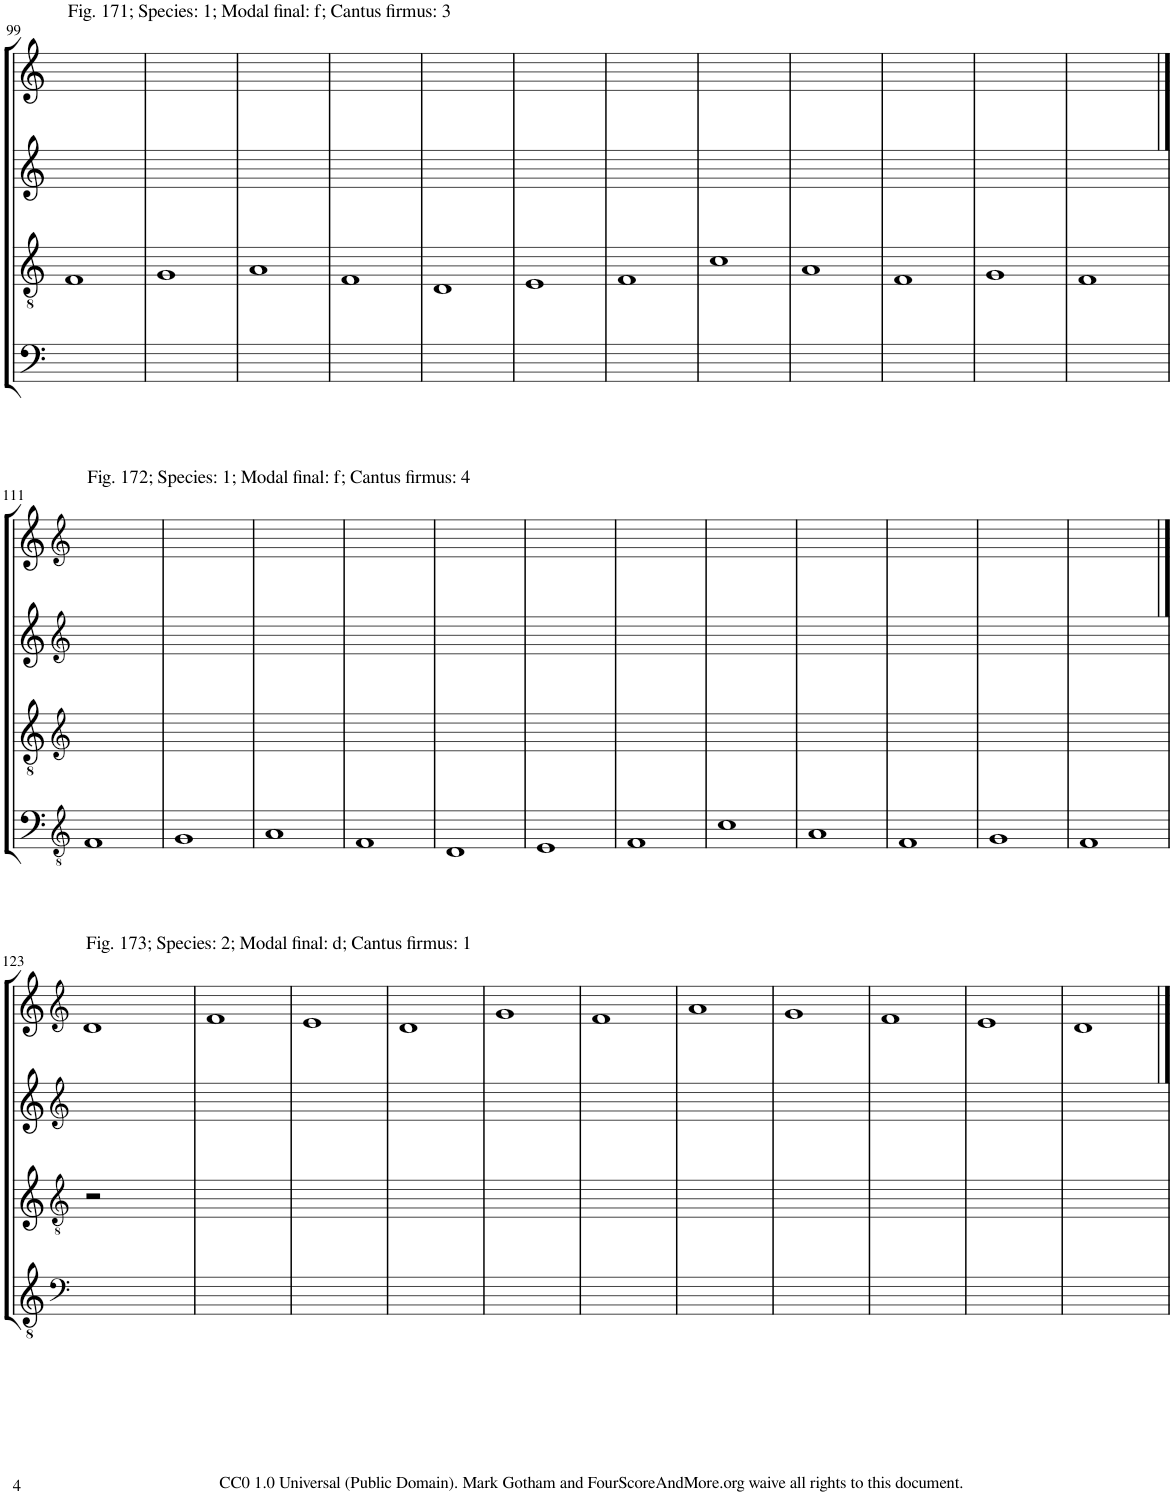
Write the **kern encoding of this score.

**kern	**kern	**kern	**kern
*part4	*part3	*part2	*part1
*staff4	*staff3	*staff2	*staff1
*I"Piano	*I"Piano	*I"Piano	*I"Piano
*I'Pno	*I'Pno	*I'Pno	*I'Pno
!!LO:PB:g=z
*clefF4	*clefGv2	*clefG2	*clefG2
*k[]	*k[]	*k[]	*k[]
*M4/4	*M4/4	*M4/4	*M4/4
=99	=99	=99	=99
!	!	!	!LO:TX:a:t=Fig. 171; Species&colon; 1; Modal final&colon; f; Cantus firmus&colon; 3
1ryy	1F	1ryy	1ryy
=100	=100	=100	=100
1ryy	1G	1ryy	1ryy
=101	=101	=101	=101
1ryy	1A	1ryy	1ryy
=102	=102	=102	=102
1ryy	1F	1ryy	1ryy
=103	=103	=103	=103
1ryy	1D	1ryy	1ryy
=104	=104	=104	=104
1ryy	1E	1ryy	1ryy
=105	=105	=105	=105
1ryy	1F	1ryy	1ryy
=106	=106	=106	=106
1ryy	1c	1ryy	1ryy
=107	=107	=107	=107
1ryy	1A	1ryy	1ryy
=108	=108	=108	=108
1ryy	1F	1ryy	1ryy
=109	=109	=109	=109
1ryy	1G	1ryy	1ryy
=110	=110	=110	=110
1ryy	1F	1ryy	1ryy
!!LO:LB:g=z
==111	==111	==111	==111
*clefGv2	*clefG2	*clefG2	*clefG2
!	!	!	!LO:TX:a:t=Fig. 172; Species&colon; 1; Modal final&colon; f; Cantus firmus&colon; 4
1F	1ryy	1ryy	1ryy
=112	=112	=112	=112
1G	1ryy	1ryy	1ryy
=113	=113	=113	=113
1A	1ryy	1ryy	1ryy
=114	=114	=114	=114
1F	1ryy	1ryy	1ryy
=115	=115	=115	=115
1D	1ryy	1ryy	1ryy
=116	=116	=116	=116
1E	1ryy	1ryy	1ryy
=117	=117	=117	=117
1F	1ryy	1ryy	1ryy
=118	=118	=118	=118
1c	1ryy	1ryy	1ryy
=119	=119	=119	=119
1A	1ryy	1ryy	1ryy
=120	=120	=120	=120
1F	1ryy	1ryy	1ryy
=121	=121	=121	=121
1G	1ryy	1ryy	1ryy
=122	=122	=122	=122
1F	1ryy	1ryy	1ryy
!!LO:LB:g=z
==123	==123	==123	==123
*clefF4	*clefGv2	*clefG2	*clefG2
!	!	!	!LO:TX:a:t=Fig. 173; Species&colon; 2; Modal final&colon; d; Cantus firmus&colon; 1
1ryy	2r	1ryy	1d
.	2ryy	.	.
=124	=124	=124	=124
1ryy	1ryy	1ryy	1f
=125	=125	=125	=125
1ryy	1ryy	1ryy	1e
=126	=126	=126	=126
1ryy	1ryy	1ryy	1d
=127	=127	=127	=127
1ryy	1ryy	1ryy	1g
=128	=128	=128	=128
1ryy	1ryy	1ryy	1f
=129	=129	=129	=129
1ryy	1ryy	1ryy	1a
=130	=130	=130	=130
1ryy	1ryy	1ryy	1g
=131	=131	=131	=131
1ryy	1ryy	1ryy	1f
=132	=132	=132	=132
1ryy	1ryy	1ryy	1e
=133	=133	=133	=133
1ryy	1ryy	1ryy	1d
==	==	==	==
*-	*-	*-	*-
